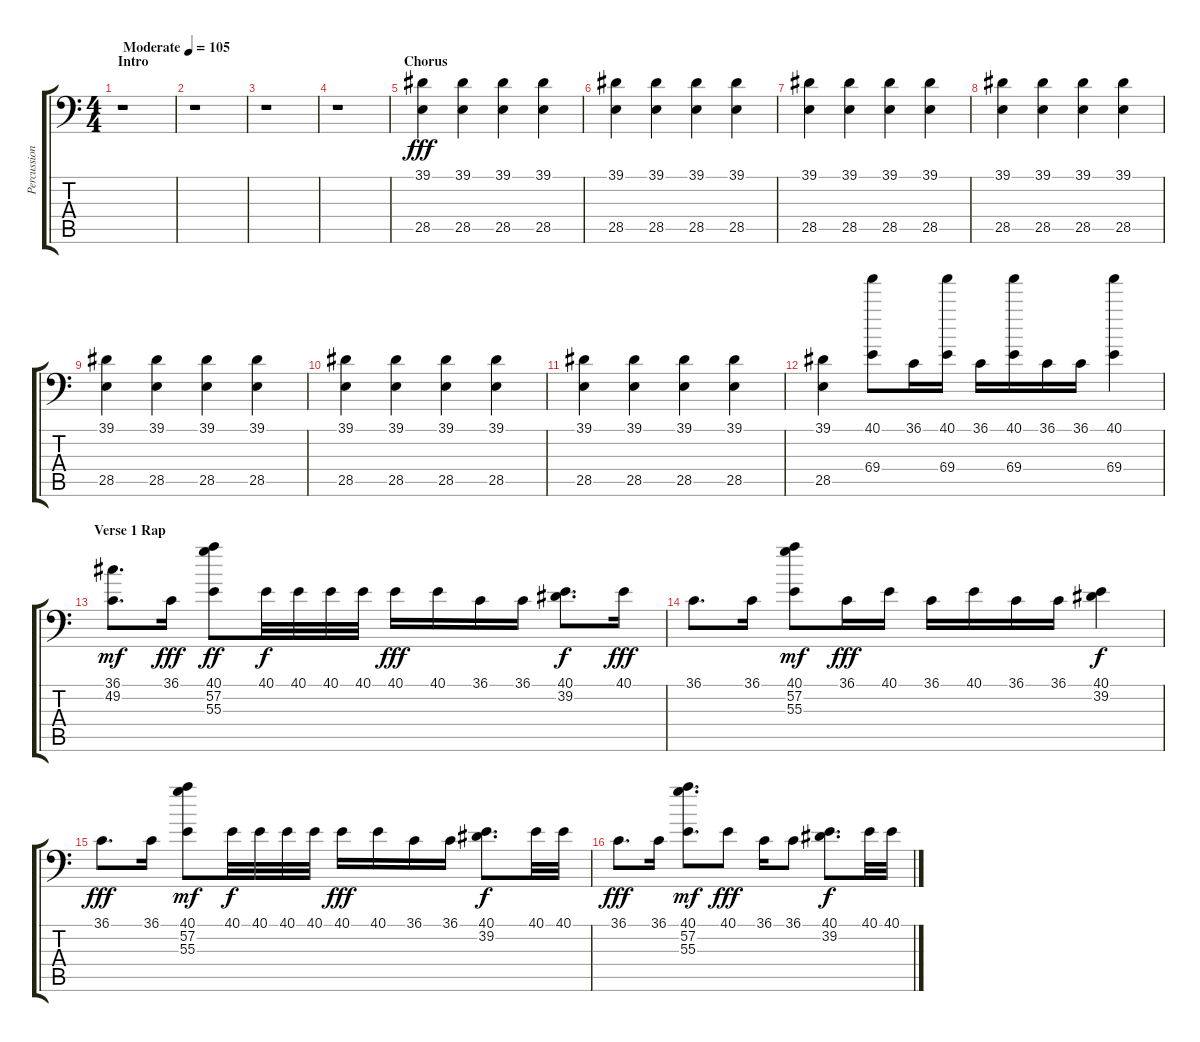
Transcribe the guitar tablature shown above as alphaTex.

\track ("Percussion" "Percussion") {instrument acousticgrandpiano}
\staff {score tabs}
\tuning (C-1 C-1 C-1 C-1 C-1 C-1) {hide}
\ts (4 4)
\section ("" "Intro")
\tempo (105 "Moderate")
\clef f4
\ks c
r.1{dy fff instrument acousticgrandpiano} |
r.1 |
r.1 |
r.1 |
\section ("" "Chorus")
(39.1 28.5).4 (39.1 28.5).4 (39.1 28.5).4 (39.1 28.5).4 |
(39.1 28.5).4 (39.1 28.5).4 (39.1 28.5).4 (39.1 28.5).4 |
(39.1 28.5).4 (39.1 28.5).4 (39.1 28.5).4 (39.1 28.5).4 |
(39.1 28.5).4 (39.1 28.5).4 (39.1 28.5).4 (39.1 28.5).4 |
(39.1 28.5).4 (39.1 28.5).4 (39.1 28.5).4 (39.1 28.5).4 |
(39.1 28.5).4 (39.1 28.5).4 (39.1 28.5).4 (39.1 28.5).4 |
(39.1 28.5).4 (39.1 28.5).4 (39.1 28.5).4 (39.1 28.5).4 |
(39.1 28.5).4 (40.1 69.4).8 36.1.16 (40.1 69.4).16 36.1.16 (40.1 69.4).16 36.1.16 36.1.16 (40.1 69.4).4 |
\section ("" "Verse 1 Rap")
(36.1 49.2).8{d dy mf} 36.1.16{dy fff} (40.1 57.2 55.3).8{dy ff} 40.1.32{dy f} 40.1.32 40.1.32 40.1.32 40.1.16{dy fff} 40.1.16 36.1.16 36.1.16 (40.1 39.2).8{d dy f} 40.1.16{dy fff} |
36.1.8{d} 36.1.16 (40.1 57.2 55.3).8{dy mf} 36.1.16{dy fff} 40.1.16 36.1.16 40.1.16 36.1.16 36.1.16 (40.1 39.2).4{dy f} |
36.1.8{d dy fff} 36.1.16 (40.1 57.2 55.3).8{dy mf} 40.1.32{dy f} 40.1.32 40.1.32 40.1.32 40.1.16{dy fff} 40.1.16 36.1.16 36.1.16 (40.1 39.2).8{d dy f} 40.1.32 40.1.32 |
36.1.8{d dy fff} 36.1.16 (40.1 57.2 55.3).8{d dy mf} 40.1.8{dy fff} 36.1.16 36.1.8 (40.1 39.2).8{d dy f} 40.1.32 40.1.32
